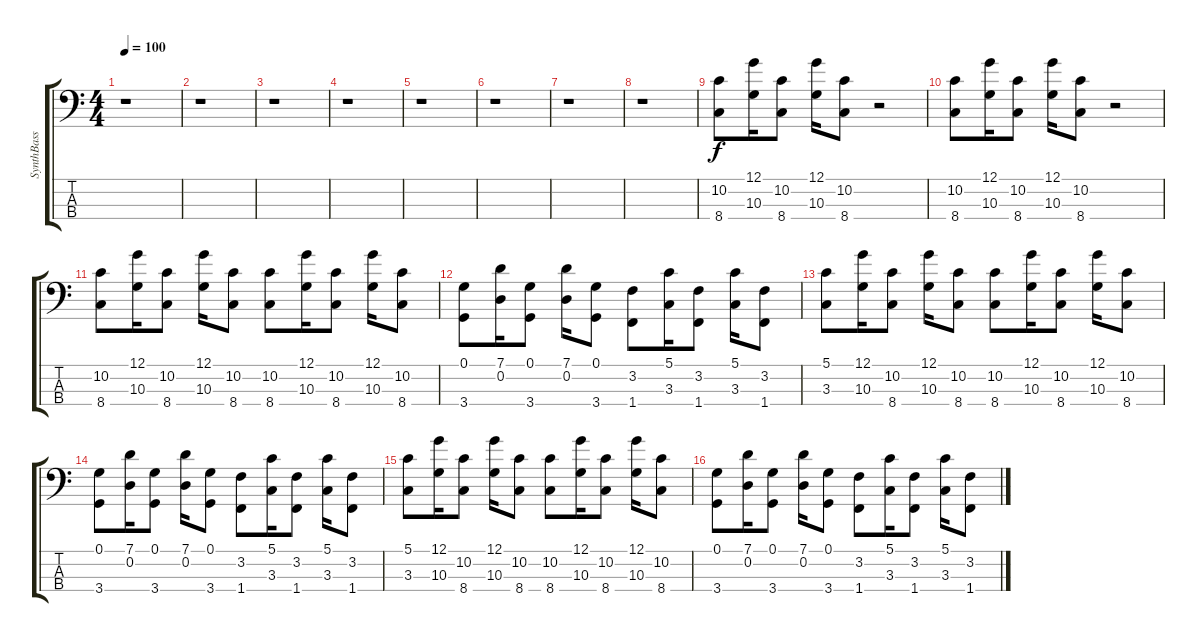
\track ("SynthBass" "SynthBass") {instrument synthbass1}
\staff {score tabs}
\tuning (G2 D2 A1 E1) {hide}
\ts (4 4)
\tempo 100
\clef f4
\ks c
r.1{dy f} |
r.1 |
r.1 |
r.1 |
r.1 |
r.1 |
r.1 |
r.1 |
(10.2 8.4).8 (12.1 10.3).16 (10.2 8.4).8 (12.1 10.3).16 (10.2 8.4).8 r.2 |
(10.2 8.4).8 (12.1 10.3).16 (10.2 8.4).8 (12.1 10.3).16 (10.2 8.4).8 r.2 |
(10.2 8.4).8 (12.1 10.3).16 (10.2 8.4).8 (12.1 10.3).16 (10.2 8.4).8 (10.2 8.4).8 (12.1 10.3).16 (10.2 8.4).8 (12.1 10.3).16 (10.2 8.4).8 |
(0.1 3.4).8 (7.1 0.2).16 (0.1 3.4).8 (7.1 0.2).16 (0.1 3.4).8 (3.2 1.4).8 (5.1 3.3).16 (3.2 1.4).8 (5.1 3.3).16 (3.2 1.4).8 |
(5.1 3.3).8 (12.1 10.3).16 (10.2 8.4).8 (12.1 10.3).16 (10.2 8.4).8 (10.2 8.4).8 (12.1 10.3).16 (10.2 8.4).8 (12.1 10.3).16 (10.2 8.4).8 |
(0.1 3.4).8 (7.1 0.2).16 (0.1 3.4).8 (7.1 0.2).16 (0.1 3.4).8 (3.2 1.4).8 (5.1 3.3).16 (3.2 1.4).8 (5.1 3.3).16 (3.2 1.4).8 |
(5.1 3.3).8 (12.1 10.3).16 (10.2 8.4).8 (12.1 10.3).16 (10.2 8.4).8 (10.2 8.4).8 (12.1 10.3).16 (10.2 8.4).8 (12.1 10.3).16 (10.2 8.4).8 |
(0.1 3.4).8 (7.1 0.2).16 (0.1 3.4).8 (7.1 0.2).16 (0.1 3.4).8 (3.2 1.4).8 (5.1 3.3).16 (3.2 1.4).8 (5.1 3.3).16 (3.2 1.4).8
